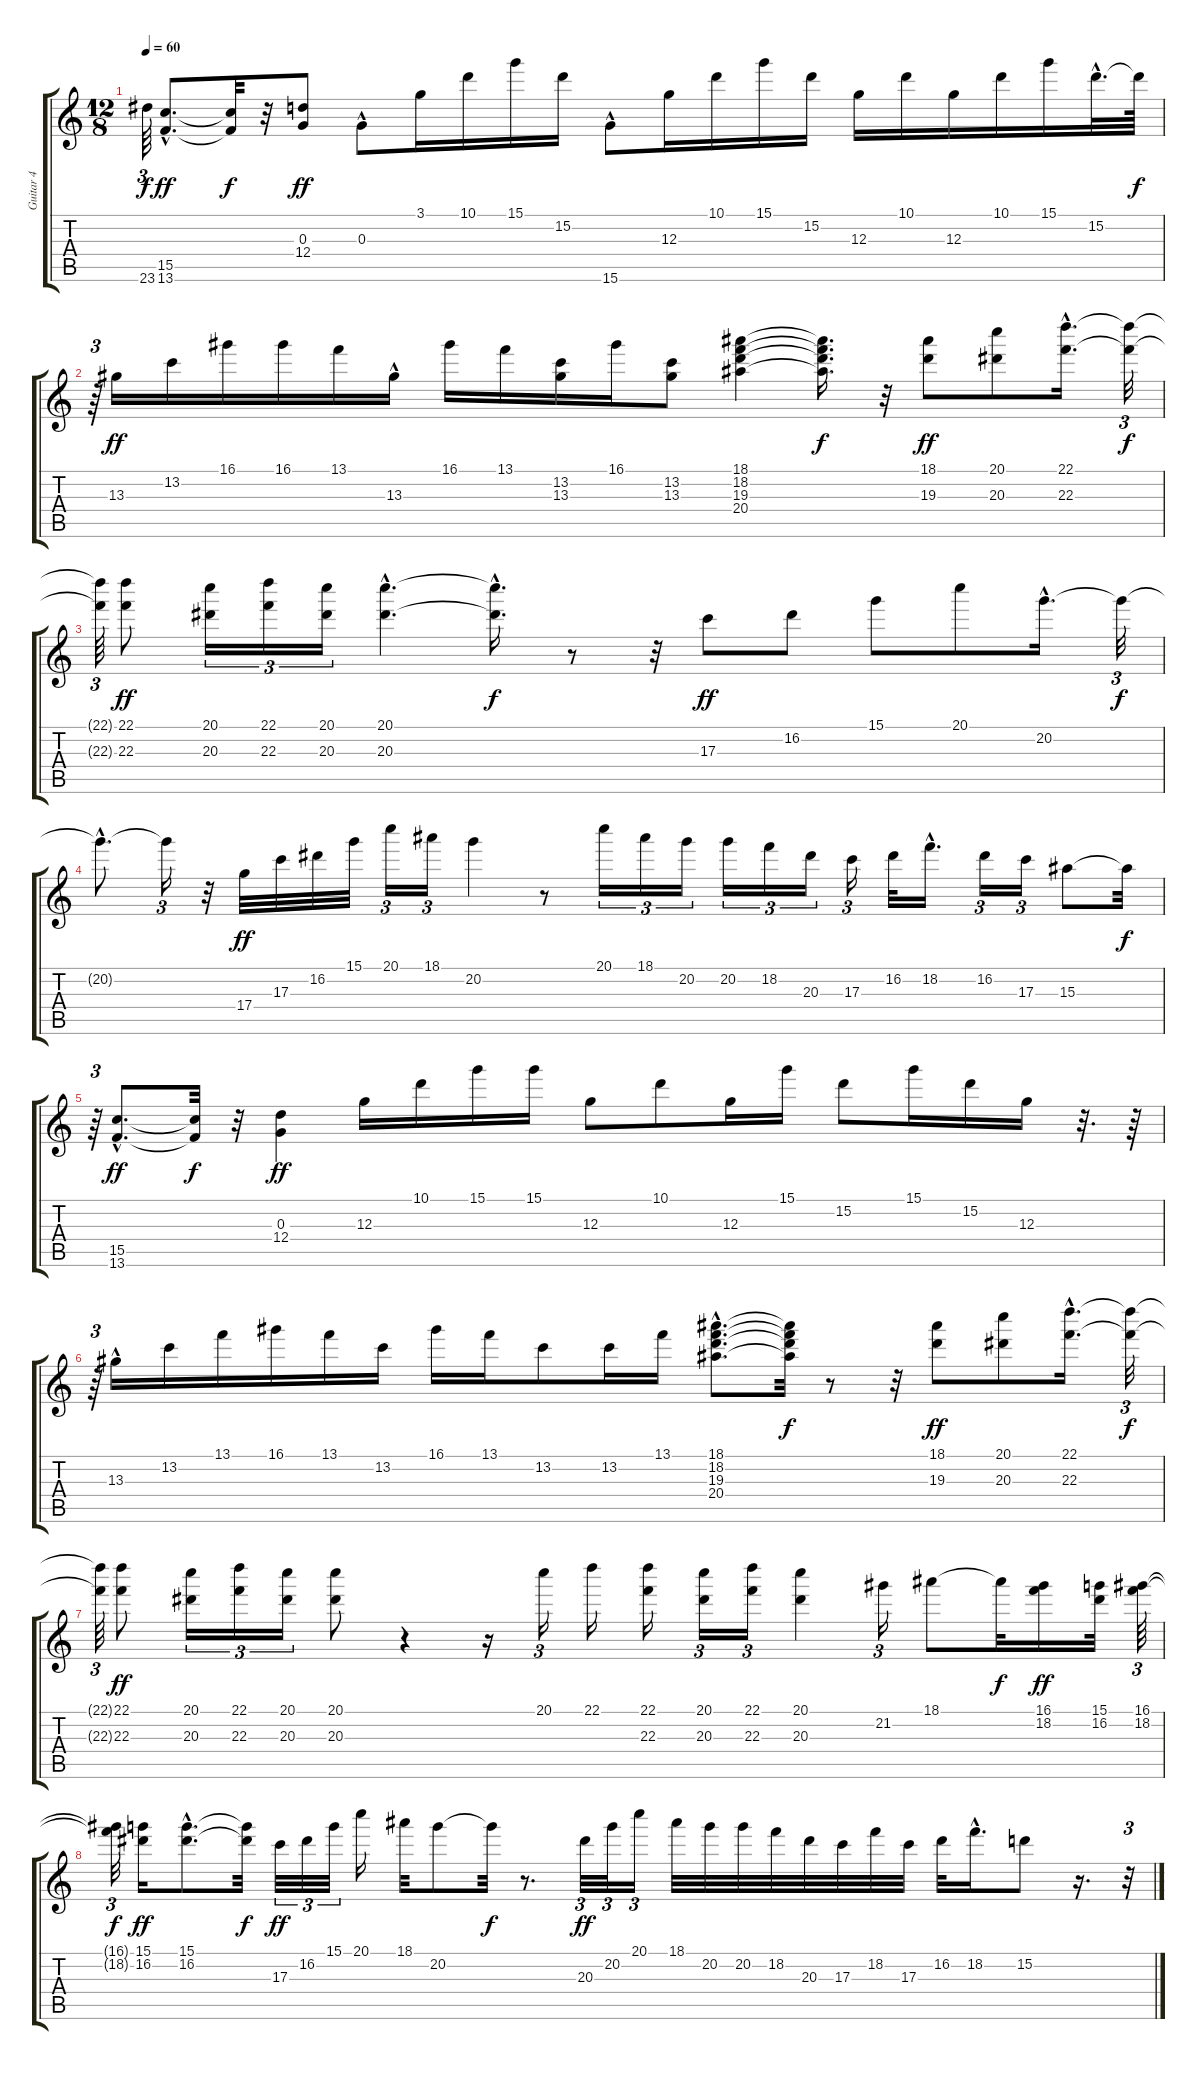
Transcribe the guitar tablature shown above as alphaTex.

\track ("Guitar 4" "Guitar 4") {instrument distortionguitar}
\staff {score tabs}
\tuning (E4 B3 G3 D3 A2 E2) {hide}
\ts (12 8)
\tempo 60
\clef g2
\ks c
23.6{t}.64{tu (3 2) dy f} (15.5{hac} 13.6{hac}).8{d dy ff} (15.5{t} 13.6{t}).32{dy f} r.32 (0.3 12.4).8{dy ff} 0.3{hac}.8 3.1.16 10.1.16 15.1.16 15.2.16 15.6{hac}.8 12.3.16 10.1.16 15.1.16 15.2.16 12.3.16 10.1.16 12.3.16 10.1.16 15.1.16 15.2{hac}.32{d} 15.2{t}.64{dy f} |
r.64{tu (3 2)} 13.3.16{dy ff} 13.2.16 16.1.16 16.1.16 13.1.16 13.3{hac}.16 16.1.16 13.1.16 (13.2 13.3).16 16.1.16 (13.2 13.3).8 (18.1 18.2 19.3 20.4).4 (18.1{t} 18.2{t} 19.3{t} 20.4{t}).16{d dy f} r.32 (18.1 19.3).8{dy ff} (20.1 20.3).8 (22.1{hac} 22.3{hac}).16{d} (22.1{t} 22.3{t}).32{tu (3 2) dy f} |
(22.1{t} 22.3{t}).64{tu (3 2)} (22.1 22.3).8{dy ff} (20.1 20.3).16{tu (3 2)} (22.1 22.3).16{tu (3 2)} (20.1 20.3).16{tu (3 2)} (20.1{hac} 20.3{hac}).4{d} (20.1{hac t} 20.3{hac t}).16{d dy f} r.8 r.32 17.3.8{dy ff} 16.2.8 15.1.8 20.1.8 20.2{hac}.16{d} 20.2{t}.32{tu (3 2) dy f} |
20.2{hac t}.8{d} 20.2{t}.16{tu (3 2)} r.32 17.4.32{dy ff} 17.3.32 16.2.32 15.1.32 20.1.16{tu (3 2)} 18.1.16{tu (3 2)} 20.2.4 r.8 20.1.16{tu (3 2)} 18.1.16{tu (3 2)} 20.2.16{tu (3 2)} 20.2.16{tu (3 2)} 18.2.16{tu (3 2)} 20.3.16{tu (3 2)} 17.3.16{tu (3 2)} 16.2.32 18.2{hac}.16{d} 16.2.16{tu (3 2)} 17.3.16{tu (3 2)} 15.3.8 15.3{t}.32{dy f} |
r.64{tu (3 2)} (15.5{hac} 13.6{hac}).8{d dy ff} (15.5{t} 13.6{t}).32{dy f} r.32 (0.3 12.4).4{dy ff} 12.3.16 10.1.16 15.1.16 15.1.16 12.3.8 10.1.8 12.3.16 15.1.16 15.2.8 15.1.16 15.2.16 12.3.16 r.32{d} r.64 |
r.64{tu (3 2)} 13.3{hac}.16 13.2.16 13.1.16 16.1.16 13.1.16 13.2.16 16.1.16 13.1.16 13.2.8 13.2.16 13.1.16 (18.1{hac} 18.2{hac} 19.3{hac} 20.4{hac}).8{d} (18.1{t} 18.2{t} 19.3{t} 20.4{t}).32{dy f} r.8 r.32 (18.1 19.3).8{dy ff} (20.1 20.3).8 (22.1{hac} 22.3{hac}).16{d} (22.1{t} 22.3{t}).32{tu (3 2) dy f} |
(22.1{t} 22.3{t}).64{tu (3 2)} (22.1 22.3).8{dy ff} (20.1 20.3).16{tu (3 2)} (22.1 22.3).16{tu (3 2)} (20.1 20.3).16{tu (3 2)} (20.1 20.3).8 r.4 r.16 20.1.16{tu (3 2)} 22.1.16 (22.1 22.3).16 (20.1 20.3).16{tu (3 2)} (22.1 22.3).16{tu (3 2)} (20.1 20.3).4 21.2.16{tu (3 2)} 18.1.8 18.1{t}.32{dy f} (16.1 18.2).16{dy ff} (15.1 16.2).32 (16.1 18.2).64{tu (3 2)} |
(16.1{t} 18.2{t}).32{tu (3 2) dy f} (15.1 16.2).16{dy ff} (15.1{hac} 16.2{hac}).8{d} (15.1{t} 16.2{t}).32{dy f} 17.3.32{tu (3 2) dy ff} 16.2.32{tu (3 2)} 15.1.32{tu (3 2)} 20.1.16 18.1.32 20.2.8 20.2{t}.32{dy f} r.8{d} 20.3.32{tu (3 2) dy ff} 20.2.32{tu (3 2)} 20.1.16{tu (3 2)} 18.1.32 20.2.32 20.2.32 18.2.32 20.3.32 17.3.32 18.2.32 17.3.32 16.2.32 18.2{hac}.16{d} 15.2.8 r.16{d} r.32{tu (3 2)}
